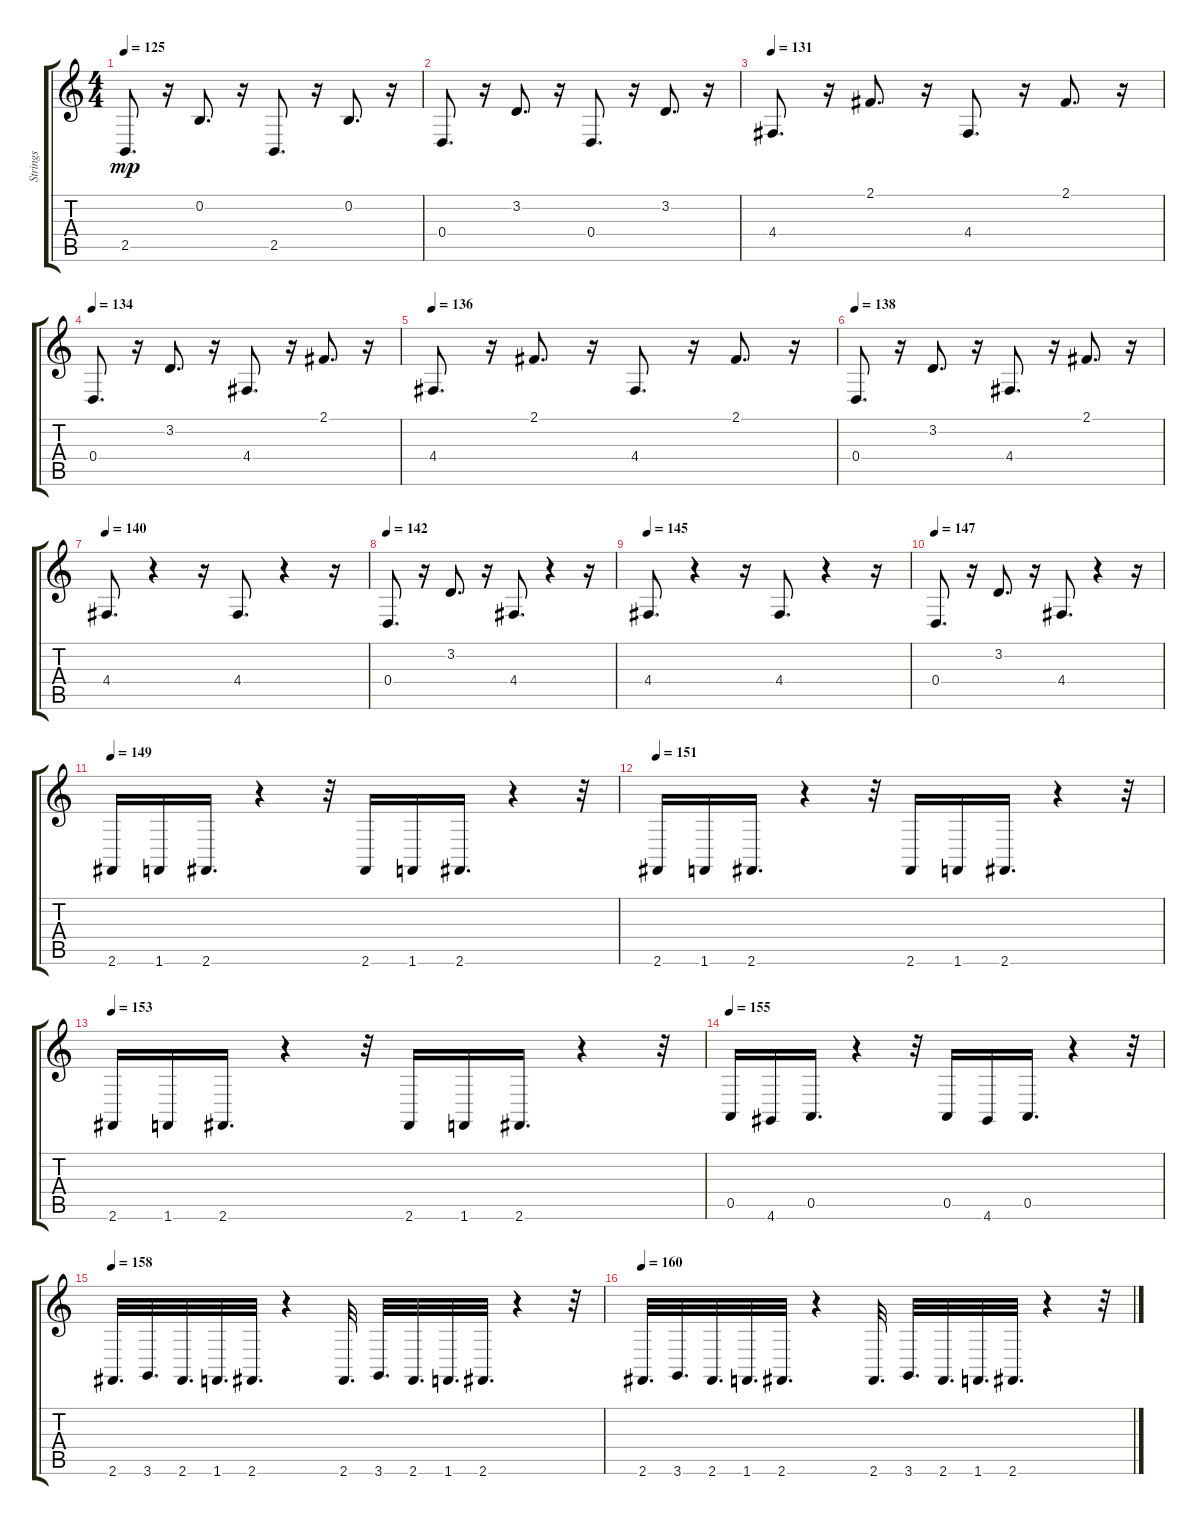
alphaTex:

\track ("Strings" "Strings") {instrument stringensemble1}
\staff {score tabs}
\tuning (E4 B3 G3 D3 A2 E2) {hide}
\ts (4 4)
\tempo 125
\clef g2
\ks c
2.5.8{d dy mp} r.16 0.2.8{d} r.16 2.5.8{d} r.16 0.2.8{d} r.16 |
0.4.8{d} r.16 3.2.8{d} r.16 0.4.8{d} r.16 3.2.8{d} r.16 |
\tempo 131
4.4.8{d} r.16 2.1.8{d} r.16 4.4.8{d} r.16 2.1.8{d} r.16 |
\tempo 134
0.4.8{d} r.16 3.2.8{d} r.16 4.4.8{d} r.16 2.1.8{d} r.16 |
\tempo 136
4.4.8{d} r.16 2.1.8{d} r.16 4.4.8{d} r.16 2.1.8{d} r.16 |
\tempo 138
0.4.8{d} r.16 3.2.8{d} r.16 4.4.8{d} r.16 2.1.8{d} r.16 |
\tempo 140
4.4.8{d} r.4 r.16 4.4.8{d} r.4 r.16 |
\tempo 142
0.4.8{d} r.16 3.2.8{d} r.16 4.4.8{d} r.4 r.16 |
\tempo 145
4.4.8{d} r.4 r.16 4.4.8{d} r.4 r.16 |
\tempo 147
0.4.8{d} r.16 3.2.8{d} r.16 4.4.8{d} r.4 r.16 |
\tempo 149
2.6.16 1.6.16 2.6.16{d} r.4 r.32 2.6.16 1.6.16 2.6.16{d} r.4 r.32 |
\tempo 151
2.6.16 1.6.16 2.6.16{d} r.4 r.32 2.6.16 1.6.16 2.6.16{d} r.4 r.32 |
\tempo 153
2.6.16 1.6.16 2.6.16{d} r.4 r.32 2.6.16 1.6.16 2.6.16{d} r.4 r.32 |
\tempo 155
0.5.16 4.6.16 0.5.16{d} r.4 r.32 0.5.16 4.6.16 0.5.16{d} r.4 r.32 |
\tempo 158
2.6.32{d} 3.6.32{d} 2.6.32{d} 1.6.32{d} 2.6.32{d} r.4 2.6.32{d} 3.6.32{d} 2.6.32{d} 1.6.32{d} 2.6.32{d} r.4 r.32 |
\tempo 160
2.6.32{d} 3.6.32{d} 2.6.32{d} 1.6.32{d} 2.6.32{d} r.4 2.6.32{d} 3.6.32{d} 2.6.32{d} 1.6.32{d} 2.6.32{d} r.4 r.32
